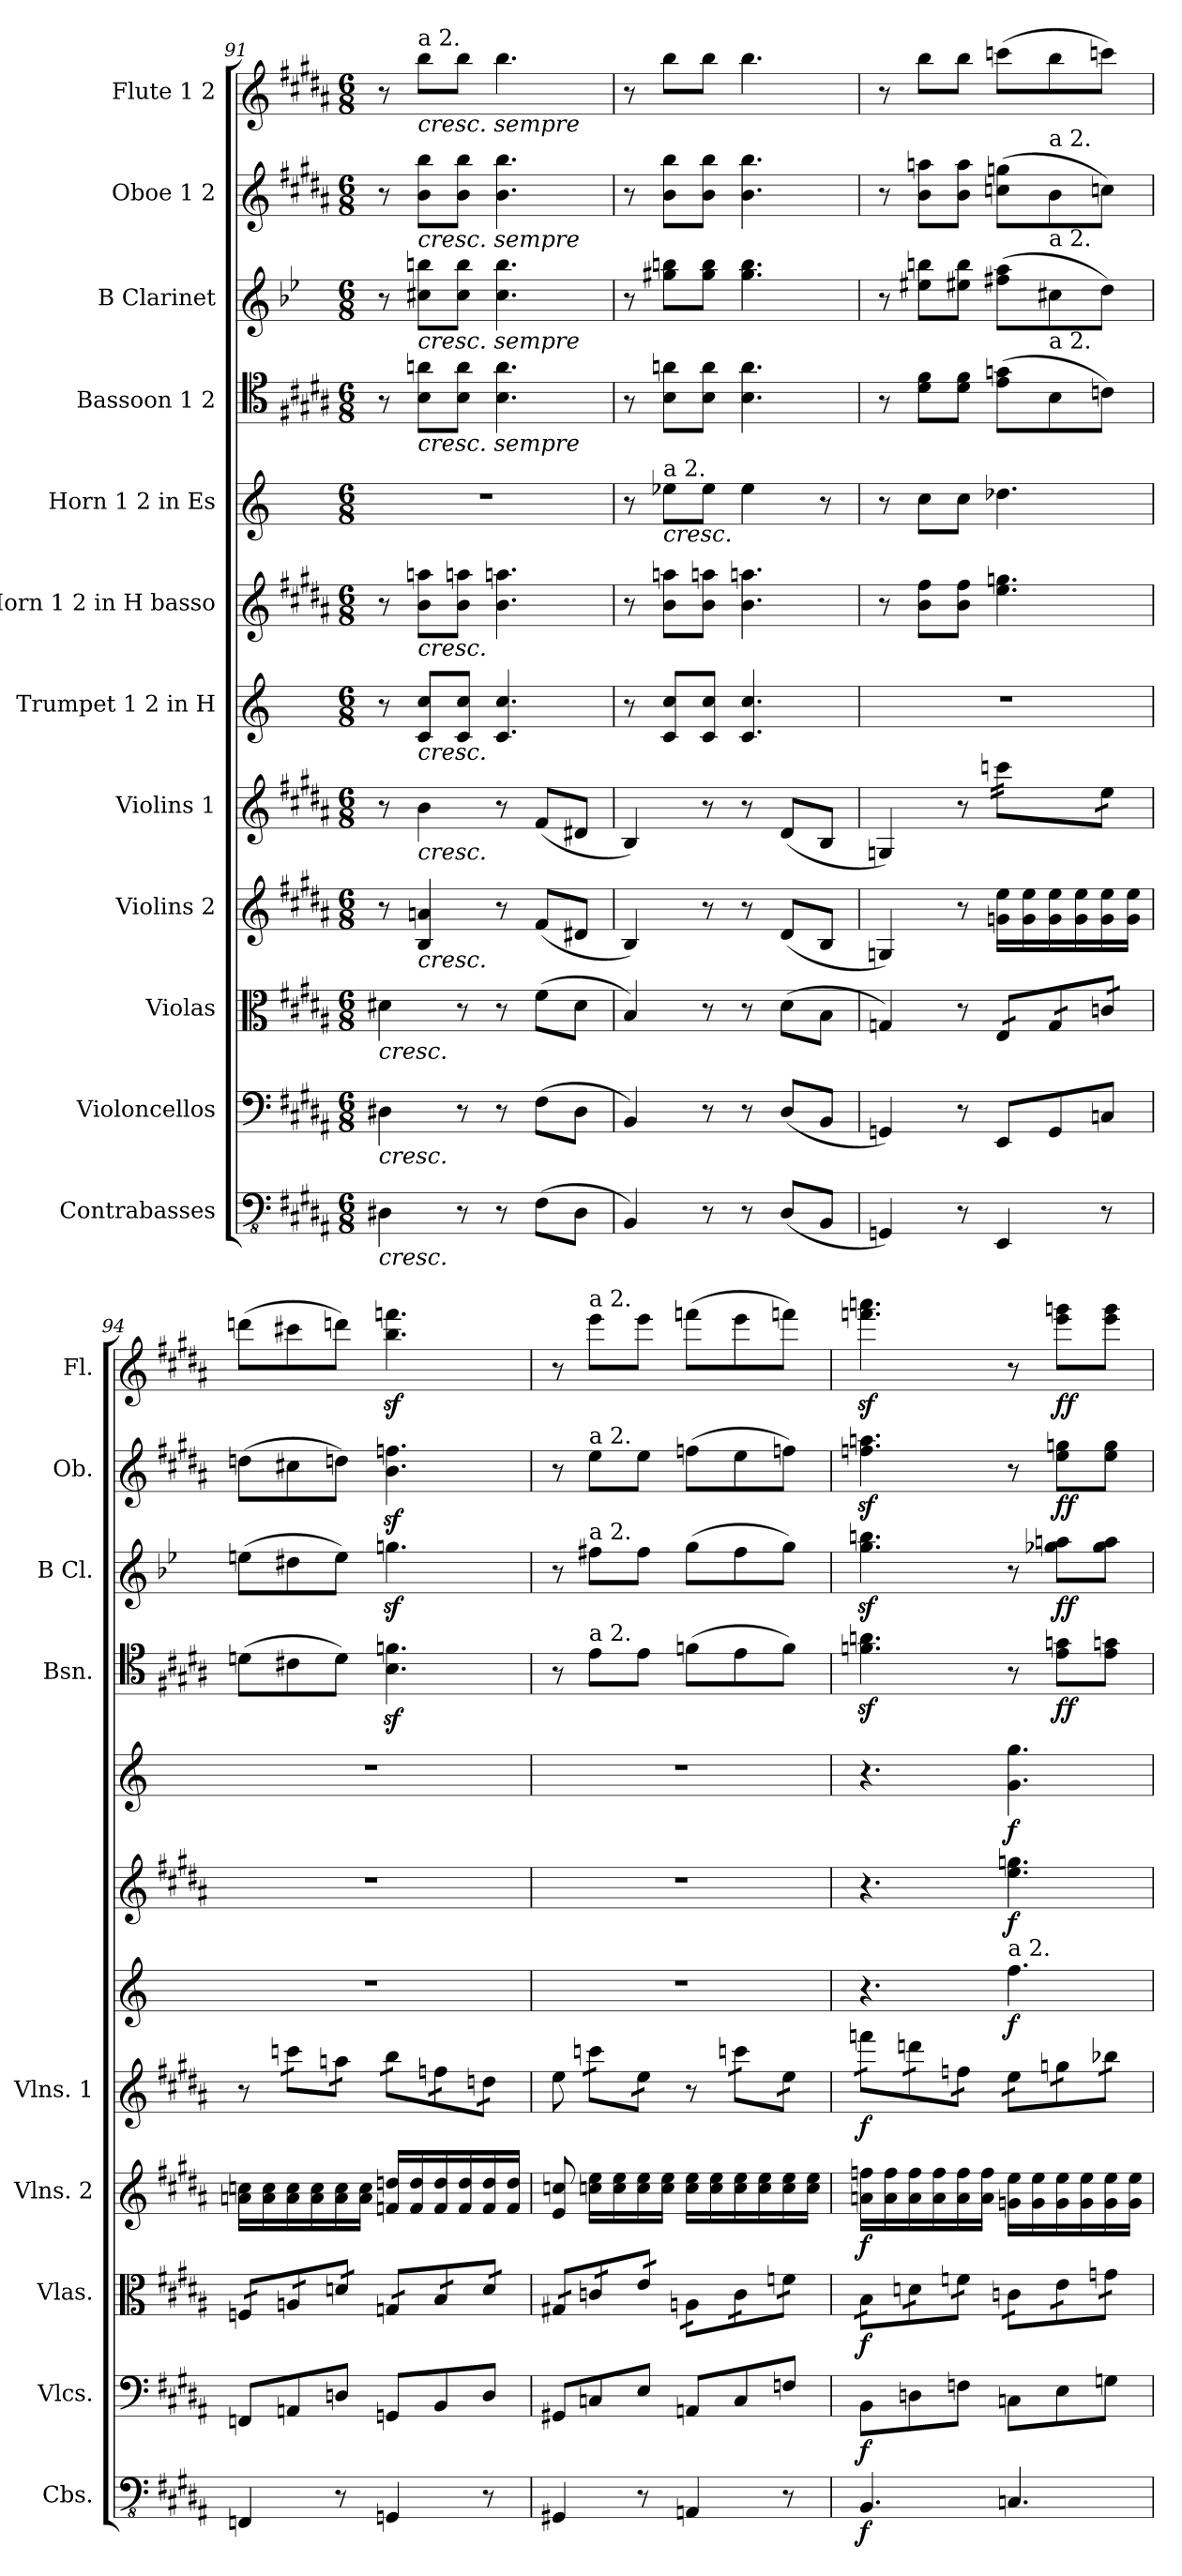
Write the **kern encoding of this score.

**kern	**dynam	**kern	**dynam	**kern	**dynam	**kern	**dynam	**kern	**dynam	**kern	**dynam	**kern	**dynam	**kern	**dynam	**kern	**dynam	**kern	**dynam	**kern	**dynam	**kern	**dynam
*part12	*part12	*part11	*part11	*part10	*part10	*part9	*part9	*part8	*part8	*part7	*part7	*part6	*part6	*part5	*part5	*part4	*part4	*part3	*part3	*part2	*part2	*part1	*part1
*staff12	*staff12	*staff11	*staff11	*staff10	*staff10	*staff9	*staff9	*staff8	*staff8	*staff7	*staff7	*staff6	*staff6	*staff5	*staff5	*staff4	*staff4	*staff3	*staff3	*staff2	*staff2	*staff1	*staff1
*I"Contrabasses	*	*I"Violoncellos	*	*I"Violas	*	*I"Violins 2	*	*I"Violins 1	*	*I"Trumpet 1 2 in H	*	*I"Horn 1  2 in H basso	*	*I"Horn 1 2 in Es	*	*I"Bassoon 1 2	*	*I"B Clarinet	*	*I"Oboe 1 2	*	*I"Flute 1 2	*
*I'Cbs.	*	*I'Vlcs.	*	*I'Vlas.	*	*I'Vlns. 2	*	*I'Vlns. 1	*	*	*	*	*	*	*	*I'Bsn.	*	*I'B Cl.	*	*I'Ob.	*	*I'Fl.	*
!!LO:PB:g=z
*clefFv4	*	*clefF4	*	*clefC3	*	*clefG2	*	*clefG2	*	*clefG2	*	*clefG2	*	*clefG2	*	*clefC4	*	*clefG2	*	*clefG2	*	*clefG2	*
*	*	*	*	*	*	*	*	*	*	*ITrd1c1	*	*ITrd8c13	*	*ITrd5c9	*	*	*	*ITrd1c2	*	*	*	*	*
*k[f#c#g#d#a#]	*	*k[f#c#g#d#a#]	*	*k[f#c#g#d#a#]	*	*k[f#c#g#d#a#]	*	*k[f#c#g#d#a#]	*	*k[f#c#g#d#a#]	*	*k[f#c#g#d#a#]	*	*k[b-e-a-]	*	*k[f#c#g#d#a#]	*	*k[b-e-a-d-]	*	*k[f#c#g#d#a#]	*	*k[f#c#g#d#a#]	*
*M6/8	*	*M6/8	*	*M6/8	*	*M6/8	*	*M6/8	*	*M6/8	*	*M6/8	*	*M6/8	*	*M6/8	*	*M6/8	*	*M6/8	*	*M6/8	*
=91	=91	=91	=91	=91	=91	=91	=91	=91	=91	=91	=91	=91	=91	=91	=91	=91	=91	=91	=91	=91	=91	=91	=91
!	!	!	!	!LO:TX:b:i:t=cresc.	!	!	!	!	!	!	!	!	!	!	!	!	!	!	!	!	!	!	!
!	!	!LO:TX:b:i:t=cresc.	!	!	!	!	!	!	!	!	!	!	!	!	!	!	!	!	!	!	!	!	!
!LO:TX:b:i:t=cresc.	!	!	!	!	!	!	!	!	!	!	!	!	!	!	!	!	!	!	!	!	!	!	!
4DD#X\	.	4D#X\	.	4d#X\	.	8r	.	8r	.	8r	.	8r	.	2.r	.	8r	.	8r	.	8r	.	8r	.
!	!	!	!	!	!	!	!	!	!	!	!	!	!	!	!	!	!	!	!	!	!	!LO:TX:a:t=a 2.	!
!	!	!	!	!	!	!	!	!	!	!	!	!	!	!	!	!	!	!	!	!	!	!LO:TX:b:i:t=cresc. sempre	!
!	!	!	!	!	!	!	!	!	!	!	!	!	!	!	!	!	!	!	!	!LO:TX:b:i:t=cresc. sempre	!	!	!
!	!	!	!	!	!	!	!	!	!	!	!	!	!	!	!	!	!	!LO:TX:b:i:t=cresc. sempre	!	!	!	!	!
!	!	!	!	!	!	!	!	!	!	!	!	!	!	!	!	!LO:TX:b:i:t=cresc. sempre	!	!	!	!	!	!	!
!	!	!	!	!	!	!	!	!	!	!	!	!LO:TX:b:i:t=cresc.	!	!	!	!	!	!	!	!	!	!	!
!	!	!	!	!	!	!	!	!	!	!LO:TX:b:i:t=cresc.	!	!	!	!	!	!	!	!	!	!	!	!	!
!	!	!	!	!	!	!	!	!LO:TX:b:i:t=cresc.	!	!	!	!	!	!	!	!	!	!	!	!	!	!	!
!	!	!	!	!	!	!LO:TX:b:i:t=cresc.	!	!	!	!	!	!	!	!	!	!	!	!	!	!	!	!	!
.	.	.	.	.	.	4B/ 4an/	.	4b\	.	8B/ 8b/L	.	8B\ 8an\L	.	.	.	8B\ 8an\L	.	8bn\ 8aan\L	.	8b\ 8bb\L	.	8bb\L	.
8r	.	8r	.	8r	.	.	.	.	.	8B/ 8b/J	.	8B\ 8an\J	.	.	.	8B\ 8a\J	.	8b\ 8aa\J	.	8b\ 8bb\J	.	8bb\J	.
8r	.	8r	.	8r	.	8r	.	8r	.	4.B/ 4.b/	.	4.B\ 4.an\	.	.	.	4.B\ 4.a\	.	4.b\ 4.aa\	.	4.b\ 4.bb\	.	4.bb\	.
(>8FF#\L	.	(>8F#\L	.	(>8f#\L	.	(<8f#/L	.	(<8f#/L	.	.	.	.	.	.	.	.	.	.	.	.	.	.	.
8DD#\J	.	8D#\J	.	8d#\J	.	8d#X/J	.	8d#X/J	.	.	.	.	.	.	.	.	.	.	.	.	.	.	.
=92	=92	=92	=92	=92	=92	=92	=92	=92	=92	=92	=92	=92	=92	=92	=92	=92	=92	=92	=92	=92	=92	=92	=92
4BBB/)	.	4BB/)	.	4B/)	.	4B/)	.	4B/)	.	8r	.	8r	.	8r	.	8r	.	8r	.	8r	.	8r	.
!	!	!	!	!	!	!	!	!	!	!	!	!	!	!LO:TX:a:t=a 2.	!	!	!	!	!	!	!	!	!
!	!	!	!	!	!	!	!	!	!	!	!	!	!	!LO:TX:b:i:t=cresc.	!	!	!	!	!	!	!	!	!
.	.	.	.	.	.	.	.	.	.	8B/ 8b/L	.	8B\ 8an\L	.	8g-X\L	.	8B\ 8an\L	.	8ff#X\ 8aan\L	.	8b\ 8bb\L	.	8bb\L	.
8r	.	8r	.	8r	.	8r	.	8r	.	8B/ 8b/J	.	8B\ 8an\J	.	8g-\J	.	8B\ 8a\J	.	8ff#\ 8aa\J	.	8b\ 8bb\J	.	8bb\J	.
8r	.	8r	.	8r	.	8r	.	8r	.	4.B/ 4.b/	.	4.B\ 4.an\	.	4g-\	.	4.B\ 4.a\	.	4.ff#\ 4.aa\	.	4.b\ 4.bb\	.	4.bb\	.
(<8DD#/L	.	(<8D#/L	.	(>8d#\L	.	(<8d#/L	.	(<8d#/L	.	.	.	.	.	.	.	.	.	.	.	.	.	.	.
8BBB/J	.	8BB/J	.	8B\J	.	8B/J	.	8B/J	.	.	.	.	.	8r	.	.	.	.	.	.	.	.	.
=93	=93	=93	=93	=93	=93	=93	=93	=93	=93	=93	=93	=93	=93	=93	=93	=93	=93	=93	=93	=93	=93	=93	=93
4GGGn/)	.	4GGn/)	.	4Gn/)	.	4Gn/)	.	4Gn/)	.	2.r	.	8r	.	8r	.	8r	.	8r	.	8r	.	8r	.
.	.	.	.	.	.	.	.	.	.	.	.	8B\ 8f#\L	.	8e-\L	.	8d#\ 8f#\L	.	8dd#X\ 8aan\L	.	8b\ 8aan\L	.	8bb\L	.
8r	.	8r	.	8r	.	8r	.	8r	.	.	.	8B\ 8f#\J	.	8e-\J	.	8d#\ 8f#\J	.	8dd#X\ 8aa\J	.	8b\ 8aa\J	.	8bb\J	.
*	*	*	*	*tremolo	*	*	*	*	*	*	*	*	*	*	*	*	*	*	*	*	*	*	*
*	*	*	*	*	*	*	*	*tremolo	*	*	*	*	*	*	*	*	*	*	*	*	*	*	*
4EEE/	.	8EE/L	.	16E/LL	.	16gn\ 16ee\LL	.	16cccn\LL	.	.	.	4.e\ 4.gn\	.	4.f-X\	.	(>8e\ 8gn\L	.	(>8een\ 8gg\L	.	(>8ccn\ 8ggn\L	.	(>8cccn\L	.
.	.	.	.	16E/	.	16g\ 16ee\	.	16cccn\	.	.	.	.	.	.	.	.	.	.	.	.	.	.	.
!	!	!	!	!	!	!	!	!	!	!	!	!	!	!	!	!	!	!	!	!LO:TX:a:t=a  2.	!	!	!
!	!	!	!	!	!	!	!	!	!	!	!	!	!	!	!	!	!	!LO:TX:a:t=a 2.	!	!	!	!	!
!	!	!	!	!	!	!	!	!	!	!	!	!	!	!	!	!LO:TX:a:t=a 2.	!	!	!	!	!	!	!
.	.	8GG/	.	16G/	.	16g\ 16ee\	.	16cccn\	.	.	.	.	.	.	.	8B\	.	8bn\	.	8b\	.	8bb\	.
.	.	.	.	16G/	.	16g\ 16ee\	.	16cccn\	.	.	.	.	.	.	.	.	.	.	.	.	.	.	.
8r	.	8Cn/J	.	16cn/	.	16g\ 16ee\	.	16ee\	.	.	.	.	.	.	.	8cn\J)	.	8cc\J)	.	8ccn\J)	.	8cccn\J)	.
.	.	.	.	16cn/JJ	.	16g\ 16ee\JJ	.	16ee\JJ	.	.	.	.	.	.	.	.	.	.	.	.	.	.	.
!!LO:PB:g=z
=94	=94	=94	=94	=94	=94	=94	=94	=94	=94	=94	=94	=94	=94	=94	=94	=94	=94	=94	=94	=94	=94	=94	=94
4FFFn/	.	8FFn/L	.	16Fn/LL	.	16an\ 16ccn\LL	.	8r	.	2.r	.	2.r	.	2.r	.	(>8dn\L	.	(>8ddn\L	.	(>8ddn\L	.	(>8dddn\L	.
.	.	.	.	16Fn/	.	16a\ 16cc\	.	.	.	.	.	.	.	.	.	.	.	.	.	.	.	.	.
.	.	8AAn/	.	16An/	.	16a\ 16cc\	.	16cccn\LL	.	.	.	.	.	.	.	8c#X\	.	8cc#X\	.	8cc#X\	.	8ccc#X\	.
.	.	.	.	16An/	.	16a\ 16cc\	.	16cccn\	.	.	.	.	.	.	.	.	.	.	.	.	.	.	.
8r	.	8Dn/J	.	16dn/	.	16a\ 16cc\	.	16aan\	.	.	.	.	.	.	.	8d\J)	.	8dd\J)	.	8ddn\J)	.	8dddn\J)	.
.	.	.	.	16dn/JJ	.	16a\ 16cc\JJ	.	16aan\JJ	.	.	.	.	.	.	.	.	.	.	.	.	.	.	.
4GGGn/	.	8GGn/L	.	16Gn/LL	.	16fn/ 16ddn/LL	.	16bb\LL	.	.	.	.	.	.	.	4.B\z< 4.fn\z<	.	4.ffnz<\	.	4.b\z< 4.ffn\z<	.	4.bb\z< 4.fffn\z<	.
.	.	.	.	16Gn/	.	16f/ 16dd/	.	16bb\	.	.	.	.	.	.	.	.	.	.	.	.	.	.	.
.	.	8BB/	.	16B/	.	16f/ 16dd/	.	16ffn\	.	.	.	.	.	.	.	.	.	.	.	.	.	.	.
.	.	.	.	16B/	.	16f/ 16dd/	.	16ffn\	.	.	.	.	.	.	.	.	.	.	.	.	.	.	.
8r	.	8D/J	.	16d/	.	16f/ 16dd/	.	16ddn\	.	.	.	.	.	.	.	.	.	.	.	.	.	.	.
.	.	.	.	16d/JJ	.	16f/ 16dd/JJ	.	16ddn\JJ	.	.	.	.	.	.	.	.	.	.	.	.	.	.	.
*	*	*	*	*	*	*	*	*Xtremolo	*	*	*	*	*	*	*	*	*	*	*	*	*	*	*
=95	=95	=95	=95	=95	=95	=95	=95	=95	=95	=95	=95	=95	=95	=95	=95	=95	=95	=95	=95	=95	=95	=95	=95
4GGG#X/	.	8GG#X/L	.	16G#X/LL	.	8e/ 8ccn/	.	8ee\	.	2.r	.	2.r	.	2.r	.	8r	.	8r	.	8r	.	8r	.
.	.	.	.	16G#X/	.	.	.	.	.	.	.	.	.	.	.	.	.	.	.	.	.	.	.
!	!	!	!	!	!	!	!	!	!	!	!	!	!	!	!	!	!	!	!	!	!	!LO:TX:a:t=a 2.	!
!	!	!	!	!	!	!	!	!	!	!	!	!	!	!	!	!	!	!	!	!LO:TX:a:t=a 2.	!	!	!
!	!	!	!	!	!	!	!	!	!	!	!	!	!	!	!	!	!	!LO:TX:a:t=a 2.	!	!	!	!	!
!	!	!	!	!	!	!	!	!	!	!	!	!	!	!	!	!LO:TX:a:t=a 2.	!	!	!	!	!	!	!
*	*	*	*	*	*	*	*	*tremolo	*	*	*	*	*	*	*	*	*	*	*	*	*	*	*
.	.	8Cn/	.	16cn/	.	16ccn\ 16ee\LL	.	16cccn\LL	.	.	.	.	.	.	.	8e\L	.	8een\L	.	8ee\L	.	8eee\L	.
.	.	.	.	16cn/	.	16cc\ 16ee\	.	16cccn\	.	.	.	.	.	.	.	.	.	.	.	.	.	.	.
8r	.	8E/J	.	16e/	.	16cc\ 16ee\	.	16ee\	.	.	.	.	.	.	.	8e\J	.	8ee\J	.	8ee\J	.	8eee\J	.
.	.	.	.	16e/JJ	.	16cc\ 16ee\JJ	.	16ee\JJ	.	.	.	.	.	.	.	.	.	.	.	.	.	.	.
4AAAn/	.	8AAn/L	.	16An\LL	.	16cc\ 16ee\LL	.	8r	.	.	.	.	.	.	.	(>8fn\L	.	(>8ff\L	.	(>8ffn\L	.	(>8fffn\L	.
.	.	.	.	16An\	.	16cc\ 16ee\	.	.	.	.	.	.	.	.	.	.	.	.	.	.	.	.	.
.	.	8C/	.	16c\	.	16cc\ 16ee\	.	16cccn\LL	.	.	.	.	.	.	.	8e\	.	8ee\	.	8ee\	.	8eee\	.
.	.	.	.	16c\	.	16cc\ 16ee\	.	16cccn\	.	.	.	.	.	.	.	.	.	.	.	.	.	.	.
8r	.	8Fn/J	.	16fn\	.	16cc\ 16ee\	.	16ee\	.	.	.	.	.	.	.	8f\J)	.	8ff\J)	.	8ffn\J)	.	8fffn\J)	.
.	.	.	.	16fn\JJ	.	16cc\ 16ee\JJ	.	16ee\JJ	.	.	.	.	.	.	.	.	.	.	.	.	.	.	.
=96	=96	=96	=96	=96	=96	=96	=96	=96	=96	=96	=96	=96	=96	=96	=96	=96	=96	=96	=96	=96	=96	=96	=96
!	!LO:DY:b	!	!LO:DY:b	!	!LO:DY:b	!	!LO:DY:b	!	!LO:DY:b	!	!	!	!	!	!	!	!	!	!	!	!	!	!
4.BBB/	f	8BB\L	f	16B\LL	f	16an\ 16ffn\LL	f	16fffn\LL	f	4.r	.	4.r	.	4.r	.	4.fn\z< 4.an\z<	.	4.ff\z< 4.aan\z<	.	4.ffn\z< 4.aan\z<	.	4.fffn\z< 4.aaan\z<	.
.	.	.	.	16B\	.	16a\ 16ff\	.	16fffn\	.	.	.	.	.	.	.	.	.	.	.	.	.	.	.
.	.	8Dn\	.	16dn\	.	16a\ 16ff\	.	16dddn\	.	.	.	.	.	.	.	.	.	.	.	.	.	.	.
.	.	.	.	16dn\	.	16a\ 16ff\	.	16dddn\	.	.	.	.	.	.	.	.	.	.	.	.	.	.	.
.	.	8Fn\J	.	16fn\	.	16a\ 16ff\	.	16ffn\	.	.	.	.	.	.	.	.	.	.	.	.	.	.	.
.	.	.	.	16fn\JJ	.	16a\ 16ff\JJ	.	16ffn\JJ	.	.	.	.	.	.	.	.	.	.	.	.	.	.	.
!	!	!	!	!	!	!	!	!	!	!LO:TX:a:t=a 2.	!	!	!	!	!	!	!	!	!	!	!	!	!
!	!	!	!	!	!	!	!	!	!	!	!LO:DY:b	!	!LO:DY:b	!	!LO:DY:b	!	!	!	!	!	!	!	!
4.CCn/	.	8Cn\L	.	16cn\LL	.	16gn\ 16ee\LL	.	16ee\LL	.	4.ee\	f	4.e\ 4.gn\	f	4.B-\ 4.b-\	f	8r	.	8r	.	8r	.	8r	.
.	.	.	.	16cn\	.	16g\ 16ee\	.	16ee\	.	.	.	.	.	.	.	.	.	.	.	.	.	.	.
!	!	!	!	!	!	!	!	!	!	!	!	!	!	!	!	!	!LO:DY:b	!	!LO:DY:b	!	!LO:DY:b	!	!LO:DY:b
.	.	8E\	.	16e\	.	16g\ 16ee\	.	16ggn\	.	.	.	.	.	.	.	8e\ 8gn\L	ff	8ff-X\ 8ggn\L	ff	8ee\ 8ggn\L	ff	8eee\ 8gggn\L	ff
.	.	.	.	16e\	.	16g\ 16ee\	.	16ggn\	.	.	.	.	.	.	.	.	.	.	.	.	.	.	.
.	.	8Gn\J	.	16gn\	.	16g\ 16ee\	.	16bb-X\	.	.	.	.	.	.	.	8e\ 8gn\J	.	8ff-\ 8gg\J	.	8ee\ 8gg\J	.	8eee\ 8ggg\J	.
.	.	.	.	16gn\JJ	.	16g\ 16ee\JJ	.	16bb-X\JJ	.	.	.	.	.	.	.	.	.	.	.	.	.	.	.
*	*	*	*	*	*	*	*	*Xtremolo	*	*	*	*	*	*	*	*	*	*	*	*	*	*	*
*	*	*	*	*Xtremolo	*	*	*	*	*	*	*	*	*	*	*	*	*	*	*	*	*	*	*
=	=	=	=	=	=	=	=	=	=	=	=	=	=	=	=	=	=	=	=	=	=	=	=
*-	*-	*-	*-	*-	*-	*-	*-	*-	*-	*-	*-	*-	*-	*-	*-	*-	*-	*-	*-	*-	*-	*-	*-
